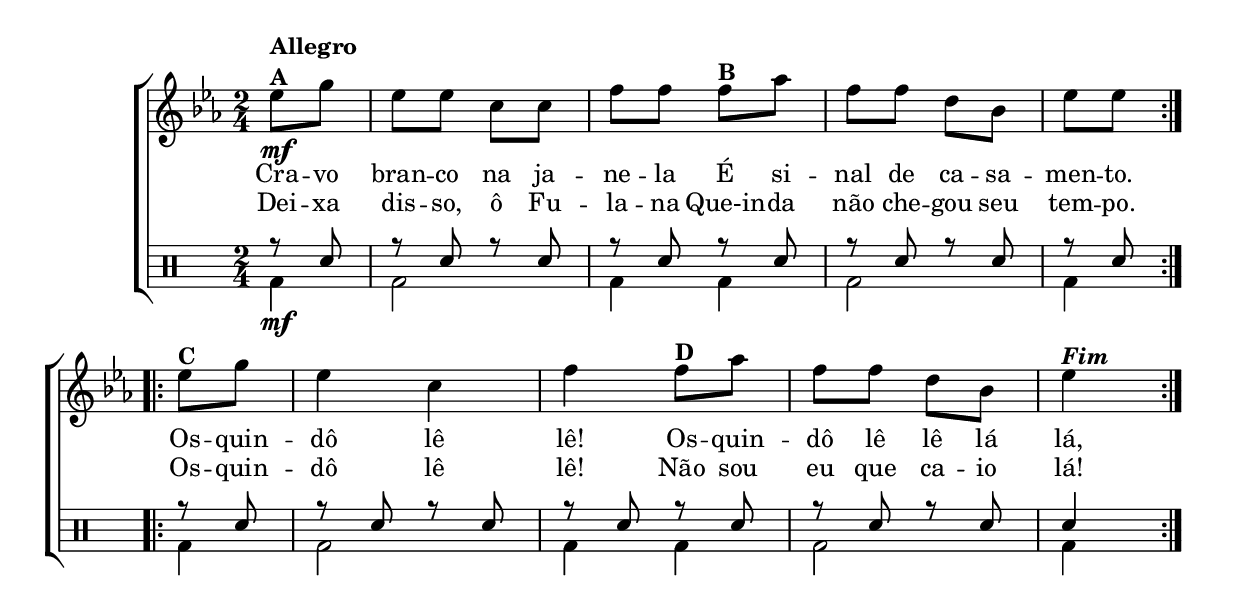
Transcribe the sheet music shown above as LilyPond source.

%-*- coding: utf-8 -*-

\version "2.16.0"

%\header {title = "variacoes sobre cravo branco na janela"}


\new ChoirStaff <<

  <<

    \relative c { 
      \transpose c bes' {
        \clef treble
        \override Staff.TimeSignature #'style = #'()
        \override Score.BarNumber #'transparent = ##t
        \time 2/4
        \key f \major
        \partial 8*2

        \context Voice = melody {


          \repeat volta 2 {
            f8\mf^\markup {\column {\bold {Allegro  A}}} a 
            f f d d g g 
            g8^\markup {\bold B} bes g g e c f f 

          }
        }
        \context Voice = verse {

          \repeat volta 2 {
            f8^\markup {\bold C} a f4 d g
            g8^\markup {\bold D} bes g g e c f4^\markup  { \italic \bold Fim  }

          }
          \break

        }
      }
    }

    \lyricsto melody \context Lyrics = mainlyrics \lyricmode {
      
      Cra8 -- vo bran -- co na ja  -- ne -- la
      É si -- nal de ca  -- sa -- men -- to.
    }

    \lyricsto melody \context Lyrics = repeatlyrics \lyricmode {

      Dei -- xa dis8 -- so, ô Fu -- la -- na
      Que-in -- da não che -- gou seu tem -- po.
    }

    \lyricsto verse \context Lyrics = mainlyrics \lyricmode {

      
      Os8 -- quin -- dô4 lê lê!
      Os8 -- quin -- dô lê lê lá lá,4 
    }

    \lyricsto verse \context Lyrics = repeatlyrics \lyricmode {

      Os8 -- quin -- dô4 lê lê!
      Não8 sou eu que ca -- io lá!
      \break
    }
    

  >>

  \drums {

    \override Staff.TimeSignature #'style = #'()
    \time 2/4
    \partial 8*2

    \context DrumVoice = "1" { }
    \context DrumVoice = "2" { }

    <<

      {
        r8 sn
        r sn r sn
        r sn r sn
        r sn r sn
        r sn

        r8 sn
        r sn r sn
        r sn r sn
        r sn r sn
        sn4

      }

      \\

      {

        bd4\mf
        bd2 
        bd4 bd 
        bd 2
        bd4

        bd
        bd2
        bd4 bd 
        bd2
        bd4

      }

    >>

  }

>>